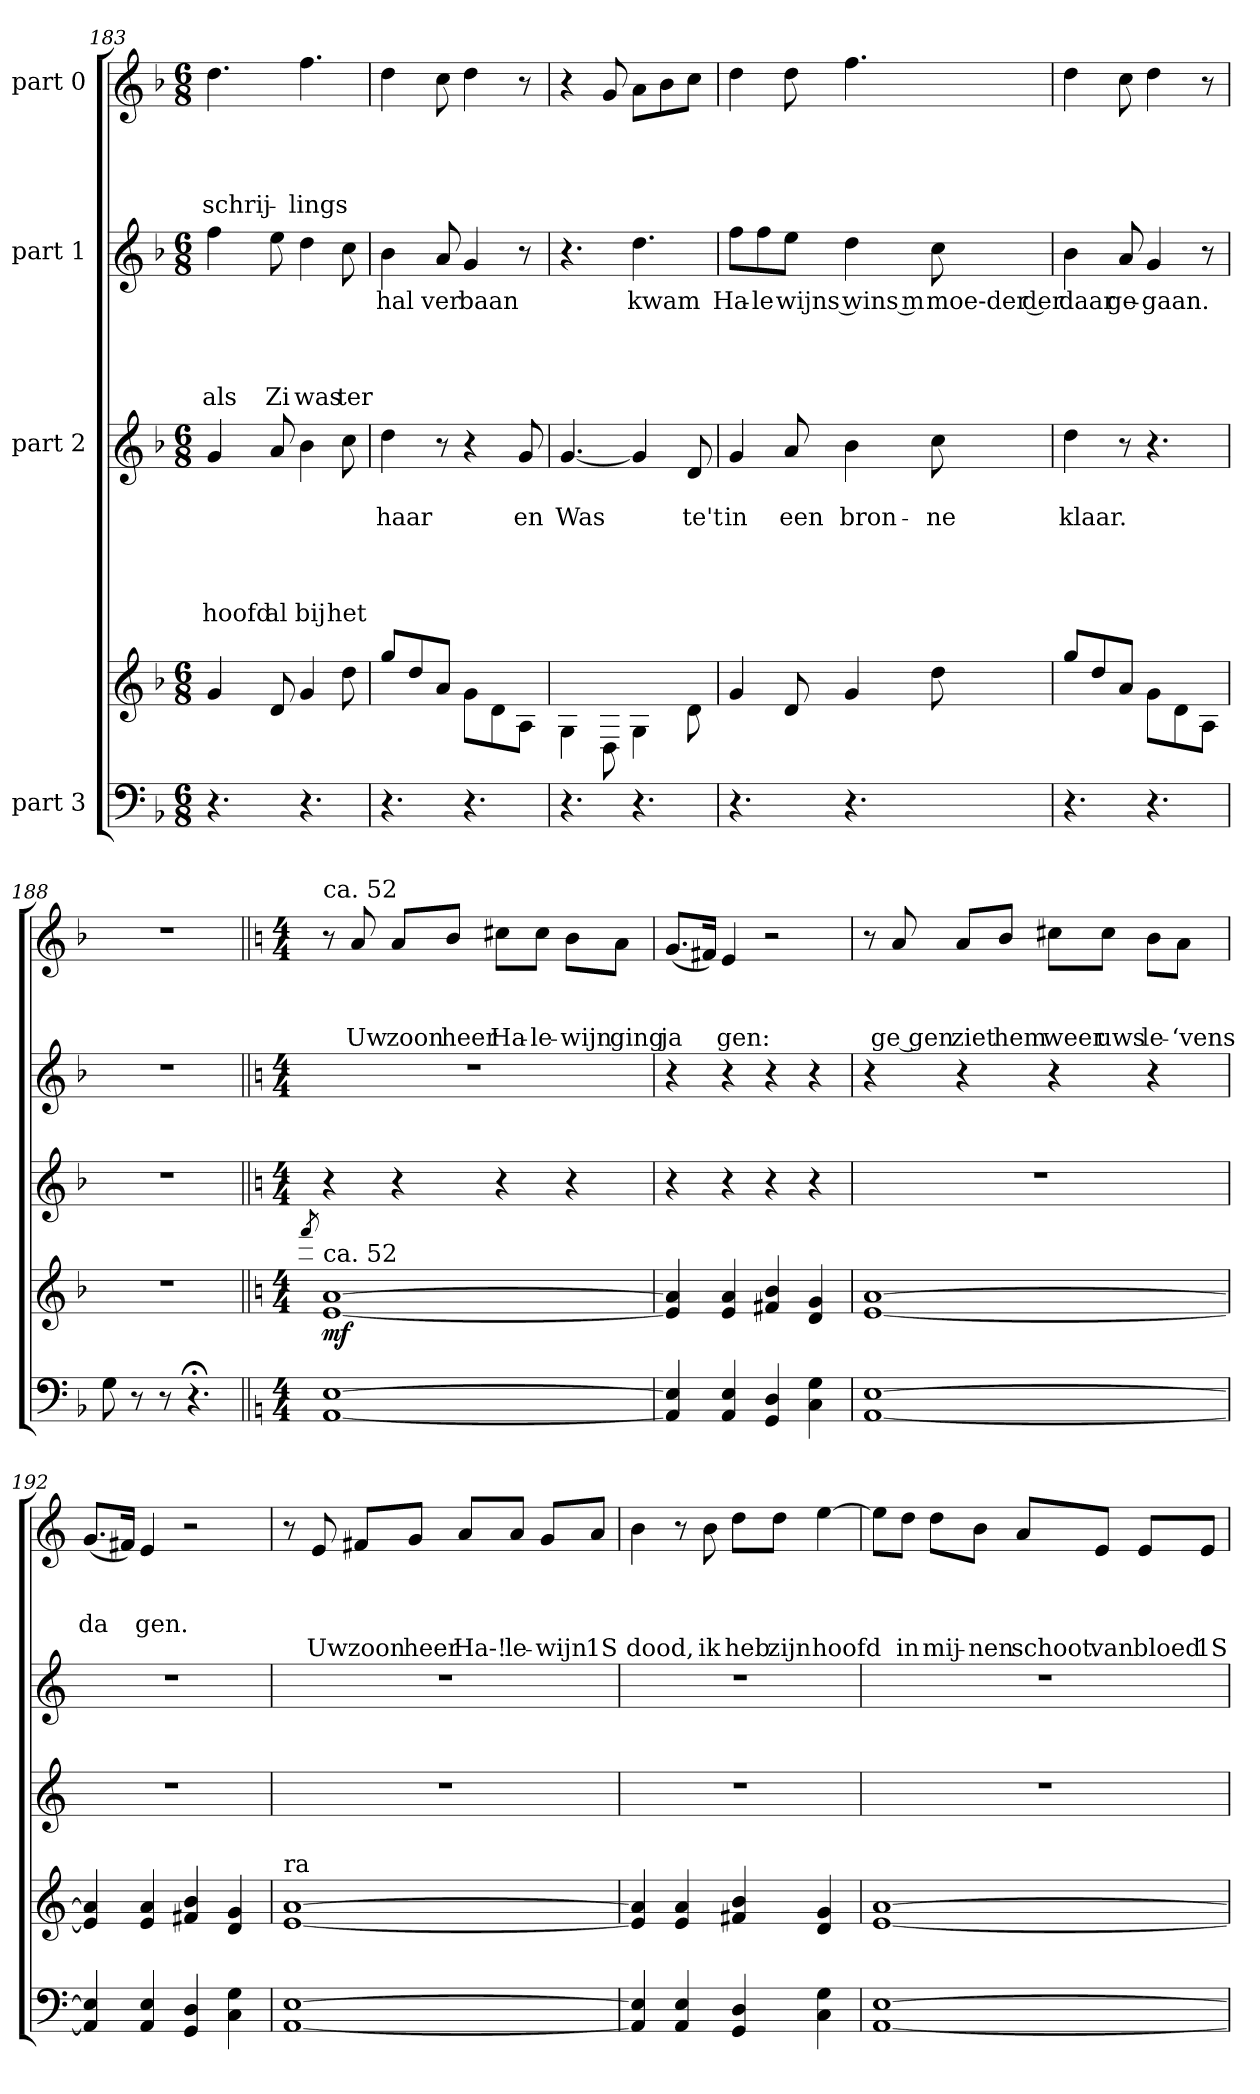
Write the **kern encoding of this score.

**kern	**kern	**dynam	**kern	**text	**text	**text	**text	**text	**text	**kern	**text	**text	**text	**text	**text	**kern	**text	**text	**text	**text
*part4	*part4	*part4	*part3	*part3	*part3	*part3	*part3	*part3	*part3	*part2	*part2	*part2	*part2	*part2	*part2	*part1	*part1	*part1	*part1	*part1
*staff5	*staff4	*staff4/5	*staff3	*staff3	*staff3	*staff3	*staff3	*staff3	*staff3	*staff2	*staff2	*staff2	*staff2	*staff2	*staff2	*staff1	*staff1	*staff1	*staff1	*staff1
*I"part 3	*	*	*I"part 2	*	*	*	*	*	*	*I"part 1	*	*	*	*	*	*I"part 0	*	*	*	*
*clefF4	*clefG2	*	*clefG2	*	*	*	*	*	*	*clefG2	*	*	*	*	*	*clefG2	*	*	*	*
*k[b-]	*k[b-]	*	*k[b-]	*	*	*	*	*	*	*k[b-]	*	*	*	*	*	*k[b-]	*	*	*	*
*M6/8	*M6/8	*	*M6/8	*	*	*	*	*	*	*M6/8	*	*	*	*	*	*M6/8	*	*	*	*
=183	=183	=183	=183	=183	=183	=183	=183	=183	=183	=183	=183	=183	=183	=183	=183	=183	=183	=183	=183	=183
!	!	!	!	!	!	!	!	!	!LO:LY:b	!	!	!	!	!	!LO:LY:b	!	!	!	!	!LO:LY:b
4.r	4g/	.	4g/	.	.	.	.	.	hoofd	4ff\	.	.	.	.	als	4.dd\	.	.	.	schrij -
!	!	!	!	!	!	!	!	!	!LO:LY:b	!	!	!	!	!	!LO:LY:b	!	!	!	!	!
.	8d/	.	8a/	.	.	.	.	.	al	8ee\	.	.	.	.	Zi	.	.	.	.	.
!	!	!	!	!	!	!	!	!	!LO:LY:b	!	!	!	!	!	!LO:LY:b	!	!	!	!	!LO:LY:b
4.r	4g/	.	4b-\	.	.	.	.	.	bij	4dd\	.	.	.	.	was	4.ff\	.	.	.	lings
!	!	!	!	!	!	!	!	!	!LO:LY:b	!	!	!	!	!	!LO:LY:b	!	!	!	!	!
.	8dd\	.	8cc\	.	.	.	.	.	het	8cc\	.	.	.	.	ter	.	.	.	.	.
=184	=184	=184	=184	=184	=184	=184	=184	=184	=184	=184	=184	=184	=184	=184	=184	=184	=184	=184	=184	=184
!	!	!	!	!	!LO:LY:b	!	!	!	!	!	!LO:LY:b	!	!	!	!	!	!	!	!	!
4.r	8gg/L	.	4dd\	.	haar	.	.	.	.	4b-\	hal	.	.	.	.	4dd\	.	.	.	.
.	8dd/	.	.	.	.	.	.	.	.	.	.	.	.	.	.	.	.	.	.	.
!	!	!	!	!	!	!	!	!	!	!	!LO:LY:b	!	!	!	!	!	!	!	!	!
.	8a/J	.	8r	.	.	.	.	.	.	8a/	ver	.	.	.	.	8cc\	.	.	.	.
!	!	!	!	!	!	!	!	!	!	!	!LO:LY:b	!	!	!	!	!	!	!	!	!
4.r	8g\L	.	4r	.	.	.	.	.	.	4g/	baan	.	.	.	.	4dd\	.	.	.	.
.	8d\	.	.	.	.	.	.	.	.	.	.	.	.	.	.	.	.	.	.	.
!	!	!	!	!	!LO:LY:b	!	!	!	!	!	!	!	!	!	!	!	!	!	!	!
.	8A\J	.	8g/	.	en	.	.	.	.	8r	.	.	.	.	.	8r	.	.	.	.
=185	=185	=185	=185	=185	=185	=185	=185	=185	=185	=185	=185	=185	=185	=185	=185	=185	=185	=185	=185	=185
!	!	!	!	!	!LO:LY:b	!	!	!	!	!	!	!	!	!	!	!	!	!	!	!
4.r	4G\	.	[4.g/	.	Was	.	.	.	.	4.r	.	.	.	.	.	4r	.	.	.	.
.	8D\	.	.	.	.	.	.	.	.	.	.	.	.	.	.	8g/	.	.	.	.
!	!	!	!	!	!	!	!	!	!	!	!LO:LY:b	!	!	!	!	!	!	!	!	!
4.r	4G\	.	4g/]	.	.	.	.	.	.	4.dd\	kwam	.	.	.	.	8a\L	.	.	.	.
.	.	.	.	.	.	.	.	.	.	.	.	.	.	.	.	8b-\	.	.	.	.
!	!	!	!	!	!LO:LY:b	!	!	!	!	!	!	!	!	!	!	!	!	!	!	!
.	8d\	.	8d/	.	te't	.	.	.	.	.	.	.	.	.	.	8cc\J	.	.	.	.
=186	=186	=186	=186	=186	=186	=186	=186	=186	=186	=186	=186	=186	=186	=186	=186	=186	=186	=186	=186	=186
!	!	!	!	!	!LO:LY:b	!	!	!	!	!	!LO:LY:b	!	!	!	!	!	!	!	!	!
4.r	4g/	.	4g/	.	in	.	.	.	.	8ff\L	Ha-	.	.	.	.	4dd\	.	.	.	.
!	!	!	!	!	!	!	!	!	!	!	!LO:LY:b	!	!	!	!	!	!	!	!	!
.	.	.	.	.	.	.	.	.	.	8ff\	le	.	.	.	.	.	.	.	.	.
!	!	!	!	!	!LO:LY:b	!	!	!	!	!	!LO:LY:b	!	!	!	!	!	!	!	!	!
.	8d/	.	8a/	.	een	.	.	.	.	8ee\J	wijns wins m	.	.	.	.	8dd\	.	.	.	.
!	!	!	!	!	!LO:LY:b	!	!	!	!	!	!	!	!	!	!	!	!	!	!	!
4.r	4g/	.	4b-\	.	bron -	.	.	.	.	4dd\	.	.	.	.	.	4.ff\	.	.	.	.
!	!	!	!	!	!LO:LY:b	!	!	!	!	!	!LO:LY:b	!	!	!	!	!	!	!	!	!
.	8dd\	.	8cc\	.	ne	.	.	.	.	8cc\	moe-der der	.	.	.	.	.	.	.	.	.
=187	=187	=187	=187	=187	=187	=187	=187	=187	=187	=187	=187	=187	=187	=187	=187	=187	=187	=187	=187	=187
!	!	!	!	!	!LO:LY:b	!	!	!	!	!	!LO:LY:b	!	!	!	!	!	!	!	!	!
4.r	8gg/L	.	4dd\	.	klaar.	.	.	.	.	4b-\	daar	.	.	.	.	4dd\	.	.	.	.
.	8dd/	.	.	.	.	.	.	.	.	.	.	.	.	.	.	.	.	.	.	.
!	!	!	!	!	!	!	!	!	!	!	!LO:LY:b	!	!	!	!	!	!	!	!	!
.	8a/J	.	8r	.	.	.	.	.	.	8a/	ge -	.	.	.	.	8cc\	.	.	.	.
!	!	!	!	!	!	!	!	!	!	!	!LO:LY:b	!	!	!	!	!	!	!	!	!
4.r	8g\L	.	4.r	.	.	.	.	.	.	4g/	gaan.	.	.	.	.	4dd\	.	.	.	.
.	8d\	.	.	.	.	.	.	.	.	.	.	.	.	.	.	.	.	.	.	.
.	8A\J	.	.	.	.	.	.	.	.	8r	.	.	.	.	.	8r	.	.	.	.
=188	=188	=188	=188	=188	=188	=188	=188	=188	=188	=188	=188	=188	=188	=188	=188	=188	=188	=188	=188	=188
!	!LO:N:vis=2	!	!LO:N:vis=2	!	!	!	!	!	!	!LO:N:vis=2	!	!	!	!	!	!LO:N:vis=2	!	!	!	!
8G\	2.r	.	2.r	.	.	.	.	.	.	2.r	.	.	.	.	.	2.r	.	.	.	.
8r	.	.	.	.	.	.	.	.	.	.	.	.	.	.	.	.	.	.	.	.
8r	.	.	.	.	.	.	.	.	.	.	.	.	.	.	.	.	.	.	.	.
4.r;	.	.	.	.	.	.	.	.	.	.	.	.	.	.	.	.	.	.	.	.
!!LO:LB:g=z
=189||	=189||	=189||	=189||	=189||	=189||	=189||	=189||	=189||	=189||	=189||	=189||	=189||	=189||	=189||	=189||	=189||	=189||	=189||	=189||	=189||
*k[]	*k[]	*	*k[]	*	*	*	*	*	*	*k[]	*	*	*	*	*	*k[]	*	*	*	*
*M4/4	*M4/4	*	*M4/4	*	*	*	*	*	*	*M4/4	*	*	*	*	*	*M4/4	*	*	*	*
*	*	*	*	*	*	*	*	*	*	*	*	*	*	*	*	*MM52	*	*	*	*
.	8qfff/	.	.	.	.	.	.	.	.	.	.	.	.	.	.	.	.	.	.	.
!	!	!	!	!	!	!	!	!	!	!	!	!	!	!	!	!LO:TX:a:t=ca. 52	!	!	!	!
!	!LO:TX:a:t=ca. 52	!	!	!	!	!	!	!	!	!	!	!	!	!	!	!	!	!	!	!
!	!	!LO:DY:b	!	!	!	!	!	!	!	!	!	!	!	!	!	!	!	!	!	!
[1AA [1E	[1e [1a	mf	4r	.	.	.	.	.	.	1r	.	.	.	.	.	8r	.	.	.	.
!	!	!	!	!	!	!	!	!	!	!	!	!	!	!	!	!	!	!	!LO:LY:b	!
.	.	.	.	.	.	.	.	.	.	.	.	.	.	.	.	8a/	.	.	Uw	.
!	!	!	!	!	!	!	!	!	!	!	!	!	!	!	!	!	!	!	!LO:LY:b	!
.	.	.	4r	.	.	.	.	.	.	.	.	.	.	.	.	8a/L	.	.	zoon	.
!	!	!	!	!	!	!	!	!	!	!	!	!	!	!	!	!	!	!	!LO:LY:b	!
.	.	.	.	.	.	.	.	.	.	.	.	.	.	.	.	8b/J	.	.	heer	.
!	!	!	!	!	!	!	!	!	!	!	!	!	!	!	!	!	!	!	!LO:LY:b	!
.	.	.	4r	.	.	.	.	.	.	.	.	.	.	.	.	8cc#X\L	.	.	Ha-	.
!	!	!	!	!	!	!	!	!	!	!	!	!	!	!	!	!	!	!	!LO:LY:b	!
.	.	.	.	.	.	.	.	.	.	.	.	.	.	.	.	8cc#\J	.	.	le-	.
!	!	!	!	!	!	!	!	!	!	!	!	!	!	!	!	!	!	!	!LO:LY:b	!
.	.	.	4r	.	.	.	.	.	.	.	.	.	.	.	.	8b\L	.	.	wijn	.
!	!	!	!	!	!	!	!	!	!	!	!	!	!	!	!	!	!	!	!LO:LY:b	!
.	.	.	.	.	.	.	.	.	.	.	.	.	.	.	.	8a\J	.	.	ging	.
=190	=190	=190	=190	=190	=190	=190	=190	=190	=190	=190	=190	=190	=190	=190	=190	=190	=190	=190	=190	=190
!	!	!	!	!	!	!	!	!	!	!	!	!	!	!	!	!	!	!	!LO:LY:b	!
4AA/] 4E/]	4e/] 4a/]	.	4r	.	.	.	.	.	.	4r	.	.	.	.	.	(8.g/L	.	.	ja	.
.	.	.	.	.	.	.	.	.	.	.	.	.	.	.	.	16f#X/Jk)	.	.	.	.
!	!	!	!	!	!	!	!	!	!	!	!	!	!	!	!	!	!	!	!LO:LY:b	!
4AA/ 4E/	4e/ 4a/	.	4r	.	.	.	.	.	.	4r	.	.	.	.	.	4e/	.	.	gen:	.
4GG/ 4D/	4f#X/ 4b/	.	4r	.	.	.	.	.	.	4r	.	.	.	.	.	2r	.	.	.	.
4C\ 4G\	4d/ 4g/	.	4r	.	.	.	.	.	.	4r	.	.	.	.	.	.	.	.	.	.
=191	=191	=191	=191	=191	=191	=191	=191	=191	=191	=191	=191	=191	=191	=191	=191	=191	=191	=191	=191	=191
[1AA [1E	[1e [1a	.	1r	.	.	.	.	.	.	4r	.	.	.	.	.	8r	.	.	.	.
!	!	!	!	!	!	!	!	!	!	!	!	!	!	!	!	!	!	!	!LO:LY:b	!
.	.	.	.	.	.	.	.	.	.	.	.	.	.	.	.	8a/	.	.	ge gen	.
!	!	!	!	!	!	!	!	!	!	!	!	!	!	!	!	!	!	!	!LO:LY:b	!
.	.	.	.	.	.	.	.	.	.	4r	.	.	.	.	.	8a/L	.	.	ziet	.
!	!	!	!	!	!	!	!	!	!	!	!	!	!	!	!	!	!	!	!LO:LY:b	!
.	.	.	.	.	.	.	.	.	.	.	.	.	.	.	.	8b/J	.	.	hem	.
!	!	!	!	!	!	!	!	!	!	!	!	!	!	!	!	!	!	!	!LO:LY:b	!
.	.	.	.	.	.	.	.	.	.	4r	.	.	.	.	.	8cc#X\L	.	.	weer	.
!	!	!	!	!	!	!	!	!	!	!	!	!	!	!	!	!	!	!	!LO:LY:b	!
.	.	.	.	.	.	.	.	.	.	.	.	.	.	.	.	8cc#\J	.	.	uws	.
!	!	!	!	!	!	!	!	!	!	!	!	!	!	!	!	!	!	!	!LO:LY:b	!
.	.	.	.	.	.	.	.	.	.	4r	.	.	.	.	.	8b\L	.	.	le-	.
!	!	!	!	!	!	!	!	!	!	!	!	!	!	!	!	!	!	!	!LO:LY:b	!
.	.	.	.	.	.	.	.	.	.	.	.	.	.	.	.	8a\J	.	.	‘vens	.
=192	=192	=192	=192	=192	=192	=192	=192	=192	=192	=192	=192	=192	=192	=192	=192	=192	=192	=192	=192	=192
!	!	!	!	!	!	!	!	!	!	!	!	!	!	!	!	!	!	!	!LO:LY:b	!
4AA/] 4E/]	4e/] 4a/]	.	1r	.	.	.	.	.	.	1r	.	.	.	.	.	(8.g/L	.	.	da	.
.	.	.	.	.	.	.	.	.	.	.	.	.	.	.	.	16f#X/Jk)	.	.	.	.
!	!	!	!	!	!	!	!	!	!	!	!	!	!	!	!	!	!	!	!LO:LY:b	!
4AA/ 4E/	4e/ 4a/	.	.	.	.	.	.	.	.	.	.	.	.	.	.	4e/	.	.	gen.	.
4GG/ 4D/	4f#X/ 4b/	.	.	.	.	.	.	.	.	.	.	.	.	.	.	2r	.	.	.	.
4C\ 4G\	4d/ 4g/	.	.	.	.	.	.	.	.	.	.	.	.	.	.	.	.	.	.	.
!!LO:LB:g=z
=193	=193	=193	=193	=193	=193	=193	=193	=193	=193	=193	=193	=193	=193	=193	=193	=193	=193	=193	=193	=193
!	!LO:TX:a:t=ra	!	!	!	!	!	!	!	!	!	!	!	!	!	!	!	!	!	!	!
[1AA [1E	[1e [1a	.	1r	.	.	.	.	.	.	1r	.	.	.	.	.	8r	.	.	.	.
!	!	!	!	!	!	!	!	!	!	!	!	!	!	!	!	!	!	!	!	!LO:LY:b
.	.	.	.	.	.	.	.	.	.	.	.	.	.	.	.	8e/	.	.	.	Uw
!	!	!	!	!	!	!	!	!	!	!	!	!	!	!	!	!	!	!	!	!LO:LY:b
.	.	.	.	.	.	.	.	.	.	.	.	.	.	.	.	8f#X/L	.	.	.	zoon
!	!	!	!	!	!	!	!	!	!	!	!	!	!	!	!	!	!	!	!	!LO:LY:b
.	.	.	.	.	.	.	.	.	.	.	.	.	.	.	.	8g/J	.	.	.	heer
!	!	!	!	!	!	!	!	!	!	!	!	!	!	!	!	!	!	!	!	!LO:LY:b
.	.	.	.	.	.	.	.	.	.	.	.	.	.	.	.	8a/L	.	.	.	Ha-!
!	!	!	!	!	!	!	!	!	!	!	!	!	!	!	!	!	!	!	!	!LO:LY:b
.	.	.	.	.	.	.	.	.	.	.	.	.	.	.	.	8a/J	.	.	.	le-
!	!	!	!	!	!	!	!	!	!	!	!	!	!	!	!	!	!	!	!	!LO:LY:b
.	.	.	.	.	.	.	.	.	.	.	.	.	.	.	.	8g/L	.	.	.	wijn
!	!	!	!	!	!	!	!	!	!	!	!	!	!	!	!	!	!	!	!	!LO:LY:b
.	.	.	.	.	.	.	.	.	.	.	.	.	.	.	.	8a/J	.	.	.	1S
=194	=194	=194	=194	=194	=194	=194	=194	=194	=194	=194	=194	=194	=194	=194	=194	=194	=194	=194	=194	=194
!	!	!	!	!	!	!	!	!	!	!	!	!	!	!	!	!	!	!	!	!LO:LY:b
4AA/] 4E/]	4e/] 4a/]	.	1r	.	.	.	.	.	.	1r	.	.	.	.	.	4b\	.	.	.	dood,
4AA/ 4E/	4e/ 4a/	.	.	.	.	.	.	.	.	.	.	.	.	.	.	8r	.	.	.	.
!	!	!	!	!	!	!	!	!	!	!	!	!	!	!	!	!	!	!	!	!LO:LY:b
.	.	.	.	.	.	.	.	.	.	.	.	.	.	.	.	8b\	.	.	.	ik
!	!	!	!	!	!	!	!	!	!	!	!	!	!	!	!	!	!	!	!	!LO:LY:b
4GG/ 4D/	4f#X/ 4b/	.	.	.	.	.	.	.	.	.	.	.	.	.	.	8dd\L	.	.	.	heb
!	!	!	!	!	!	!	!	!	!	!	!	!	!	!	!	!	!	!	!	!LO:LY:b
.	.	.	.	.	.	.	.	.	.	.	.	.	.	.	.	8dd\J	.	.	.	zijn
!	!	!	!	!	!	!	!	!	!	!	!	!	!	!	!	!	!	!	!	!LO:LY:b
4C\ 4G\	4d/ 4g/	.	.	.	.	.	.	.	.	.	.	.	.	.	.	[4ee\	.	.	.	hoofd
=195	=195	=195	=195	=195	=195	=195	=195	=195	=195	=195	=195	=195	=195	=195	=195	=195	=195	=195	=195	=195
[1AA [1E	[1e [1a	.	1r	.	.	.	.	.	.	1r	.	.	.	.	.	8ee\L]	.	.	.	.
!	!	!	!	!	!	!	!	!	!	!	!	!	!	!	!	!	!	!	!	!LO:LY:b
.	.	.	.	.	.	.	.	.	.	.	.	.	.	.	.	8dd\J	.	.	.	in
!	!	!	!	!	!	!	!	!	!	!	!	!	!	!	!	!	!	!	!	!LO:LY:b
.	.	.	.	.	.	.	.	.	.	.	.	.	.	.	.	8dd\L	.	.	.	mij-
!	!	!	!	!	!	!	!	!	!	!	!	!	!	!	!	!	!	!	!	!LO:LY:b
.	.	.	.	.	.	.	.	.	.	.	.	.	.	.	.	8b\J	.	.	.	nen
!	!	!	!	!	!	!	!	!	!	!	!	!	!	!	!	!	!	!	!	!LO:LY:b
.	.	.	.	.	.	.	.	.	.	.	.	.	.	.	.	8a/L	.	.	.	schoot.
!	!	!	!	!	!	!	!	!	!	!	!	!	!	!	!	!	!	!	!	!LO:LY:b
.	.	.	.	.	.	.	.	.	.	.	.	.	.	.	.	8e/J	.	.	.	van
!	!	!	!	!	!	!	!	!	!	!	!	!	!	!	!	!	!	!	!	!LO:LY:b
.	.	.	.	.	.	.	.	.	.	.	.	.	.	.	.	8e/L	.	.	.	bloed
!	!	!	!	!	!	!	!	!	!	!	!	!	!	!	!	!	!	!	!	!LO:LY:b
.	.	.	.	.	.	.	.	.	.	.	.	.	.	.	.	8e/J	.	.	.	1S
=	=	=	=	=	=	=	=	=	=	=	=	=	=	=	=	=	=	=	=	=
*-	*-	*-	*-	*-	*-	*-	*-	*-	*-	*-	*-	*-	*-	*-	*-	*-	*-	*-	*-	*-
